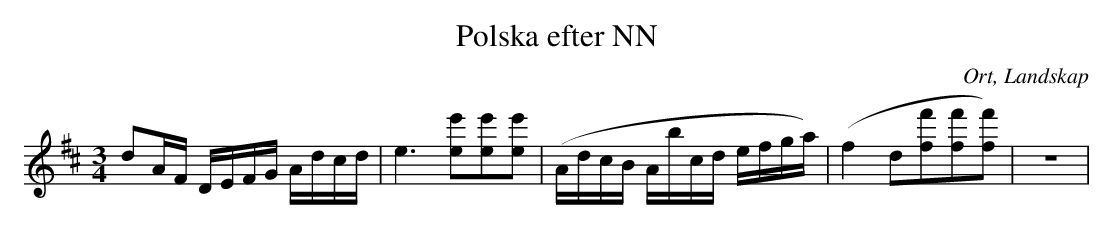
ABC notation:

X:1
T:Polska efter NN
O:Ort, Landskap
M:3/4
L:1/16
K:D
d2AF DEFG Adcd|e6 [e2e'2][e2e'2][e2e'2]|(AdcB Abcd efga)|(f4 d2[f2f'2][f2f'2][f2f'2])|z12|
